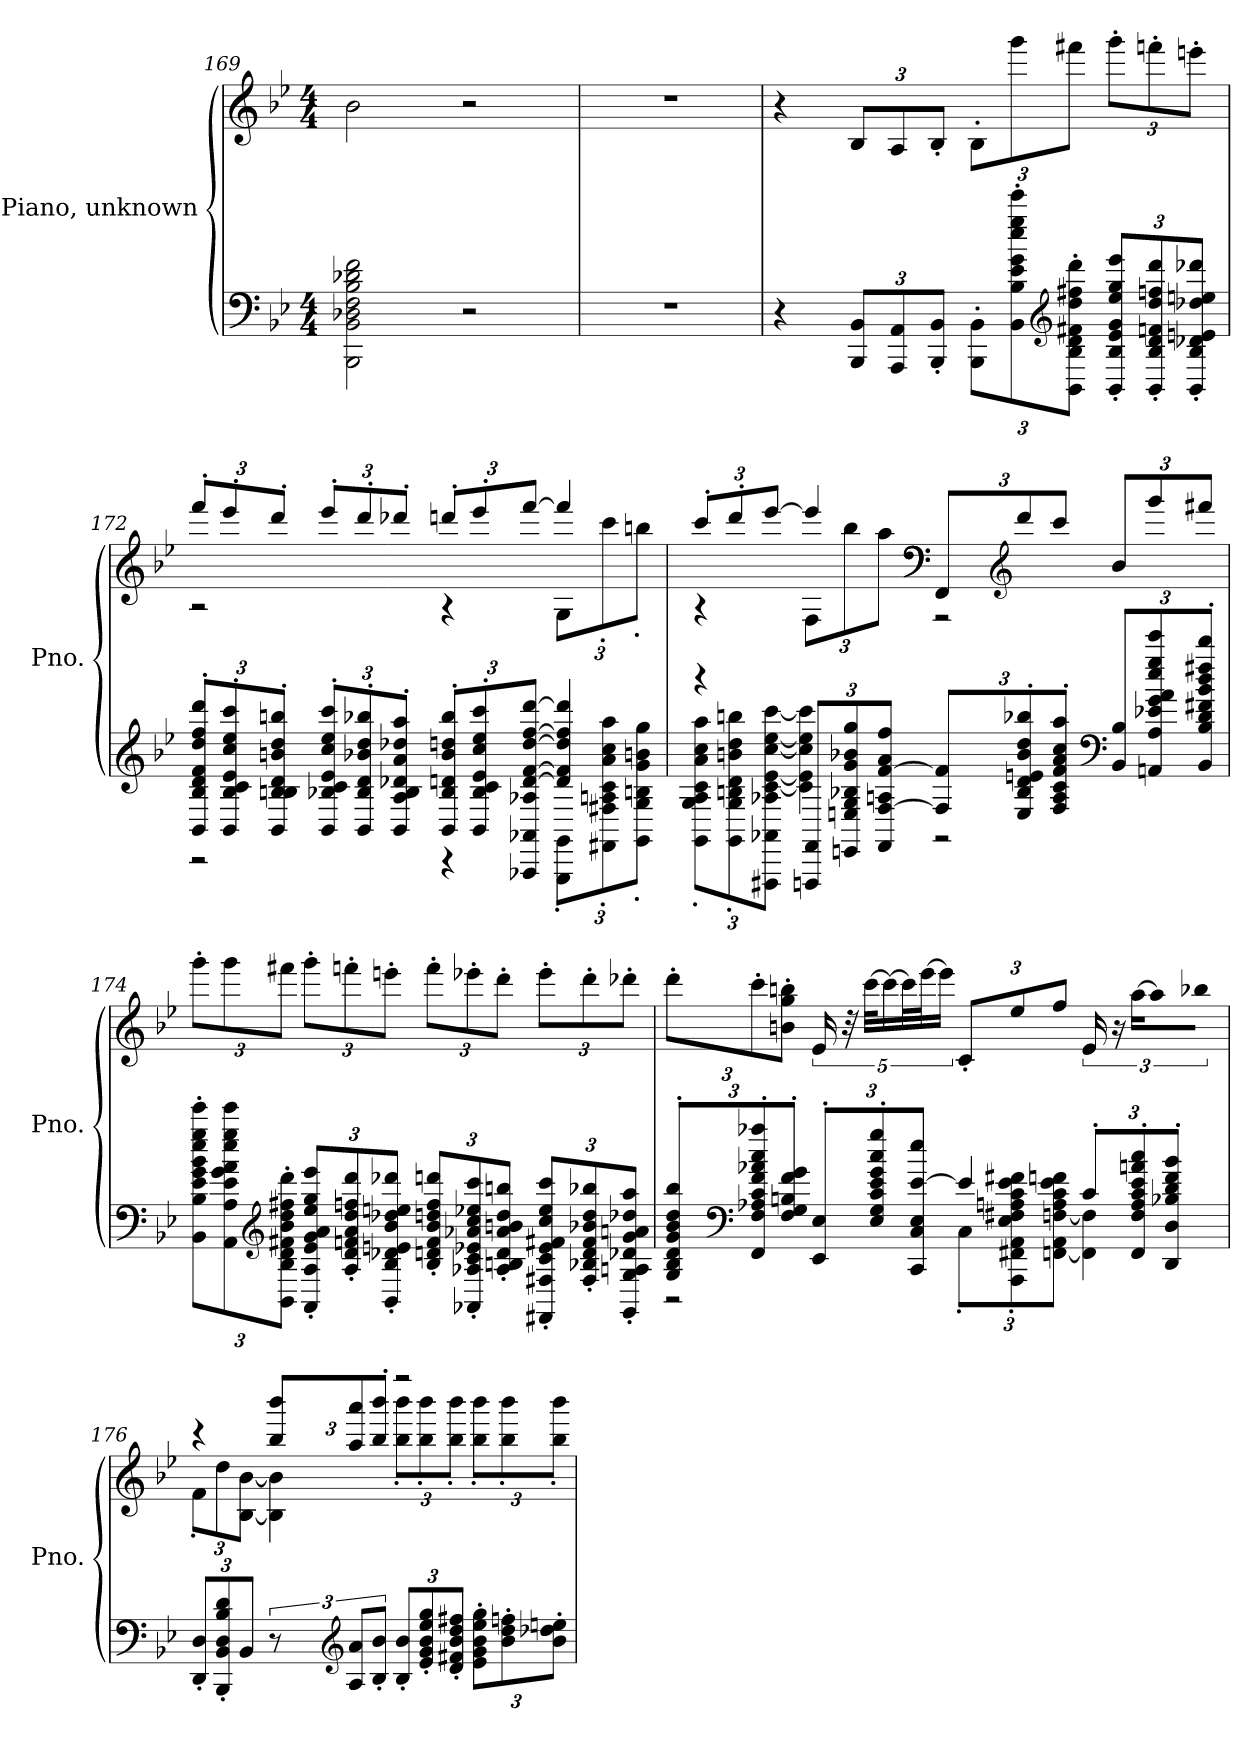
**kern	**kern
*part1	*part1
*staff2	*staff1
*I"Piano, unknown	*
*I'Pno.	*
!!LO:PB:g=z
*clefF4	*clefG2
*k[b-e-]	*k[b-e-]
*M4/4	*M4/4
=169	=169
2BBB-\ 2BB-\ 2D-X\ 2F\ 2B-\ 2d-X\ 2f\	2b-\
2r	2r
=170	=170
1r	1r
=171	=171
4r	4r
*Xbrackettup	*Xbrackettup
12BBB-/ 12BB-/L	12B-/L
12AAA/ 12AA/	12A/
12BBB-/' 12BB-/'J	12B-'/J
12BBB-\' 12BB-\'L	12B-'\L
12BB-\' 12B-\' 12e-\' 12g\' 12ee-\' 12gg\' 12eee-\'	12ggg\
*clefG2	*
12BB-\' 12B-\' 12d\' 12f#X\' 12dd\' 12ff#X\' 12ddd\'J	12fff#X\J
12BB-/' 12B-/' 12e-/' 12g/' 12ee-/' 12gg/' 12eee-/'L	12ggg'\L
12BB-/' 12B-/' 12d/' 12fn/' 12dd/' 12ffn/' 12ddd/'	12fffn'\
12BB-/' 12B-/' 12d-X/' 12en/' 12dd-X/' 12een/' 12ddd-X/'J	12eeen'\J
!!LO:LB:g=z
=172	=172
*^	*^
12BB-/' 12B-/' 12d/' 12f/' 12dd/' 12ff/' 12ddd/'L	2r	12fff'/L	2r
12BB-/' 12B-/' 12c/' 12e-/' 12cc/' 12ee-/' 12ccc/'	.	12eee-'/	.
12BB-/' 12B-/' 12Bn/' 12d/' 12bn/' 12dd/' 12bbn/'J	.	12ddd'/J	.
12BB-/' 12B-X/' 12c/' 12e-/' 12cc/' 12ee-/' 12ccc/'L	.	12eee-'/L	.
12BB-/' 12B-/' 12d/' 12b-X/' 12dd/' 12bb-X/'	.	12ddd'/	.
12BB-/' 12A/' 12B-/' 12d-X/' 12a/' 12dd-X/' 12aa/'J	.	12ddd-X'/J	.
12BB-/' 12B-/' 12dn/' 12b-/' 12ddn/' 12bb-/'L	4r	12dddn'/L	4r
12BB-/' 12B-/' 12c/' 12e-/' 12cc/' 12ee-/' 12ccc/'	.	12eee-'/	.
12AAA-X/ 12AA-X/ 12A-X/ [12d/ [12f/ [12dd/ [12ff/ [12ddd/J	.	[12fff/J	.
4d/] 4f/] 4dd/] 4ff/] 4ddd/]	12GGG\' 12GG\'L	4fff/]	12G\L
.	12FF#X\' 12F#X\' 12An\' 12c\' 12a\' 12cc\' 12aa\'	.	12ccc'\
.	12GG\' 12G\' 12Bn\' 12g\' 12bn\' 12gg\'J	.	12bbn'\J
!!LO:LB:g=z	!!
=173	=173	=173	=173
4r	12GG\' 12G\' 12A\' 12c\' 12a\' 12cc\' 12aa\'L	12ccc'/L	4r
.	12GG\' 12G\' 12Bn\' 12d\' 12bn\' 12dd\' 12bbn\'	12ddd'/	.
.	12FFF#X\ 12AA-X\ 12A-X\ [12c\ [12e-\ [12cc\ [12ee-\ [12ccc\J	[12eee-/J	.
12FFFn/ 12FF/L	4c\] 4e-\] 4cc\] 4ee-\] 4ccc\]	4eee-/]	12F\L
12EEn/ 12En/ 12G/ 12B-X/ 12g/ 12b-X/ 12gg/	.	.	12bb-\
12FF/ [12F/ 12An/ [12f/ 12a/ 12ff/J	.	.	12aa\J
*	*	*clefF4	*
12F/] 12f/]L	2r	12FF/L	2r
*	*	*clefG2	*
12E/' 12B-/' 12d/' 12en/' 12b-/' 12dd/' 12bb-X/'	.	12ddd/	.
12F/' 12A/' 12c/' 12f/' 12a/' 12cc/' 12aa/'J	.	12ccc/J	.
*clefF4	*	*	*
12BB-/ 12B-/L	.	12b-/L	.
12AAn/ 12A/ 12e-X/ 12g/ 12a/ 12ee-/ 12gg/ 12eee-/	.	12ggg/	.
12BB-/' 12B-/' 12d/' 12f#X/' 12b-/' 12dd/' 12ff#X/' 12ddd/'J	.	12fff#X/J	.
*v	*v	*	*
*	*v	*v
!!LO:LB:g=z
=174	=174
12BB-\' 12B-\' 12e-\' 12g\' 12b-\' 12ee-\' 12gg\' 12eee-\'L	12ggg'\L
12AA\ 12A\ 12e-\ 12g\ 12a\ 12ee-\ 12gg\ 12eee-\	12ggg\
*clefG2	*
12BB-\' 12B-\' 12d\' 12f#X\' 12b-\' 12dd\' 12ff#X\' 12ddd\'J	12fff#X\J
12AA/' 12A/' 12e-/' 12g/' 12a/' 12ee-/' 12gg/' 12eee-/'L	12ggg'\L
12A/' 12d/' 12fn/' 12a/' 12dd/' 12ffn/' 12ddd/'	12fffn'\
12BB-/' 12B-/' 12d-X/' 12en/' 12b-/' 12dd-X/' 12een/' 12ddd-X/'J	12eeen'\J
12B-/' 12dn/' 12f/' 12b-/' 12ddn/' 12ff/' 12dddn/'L	12fff'\L
12AA-X/' 12A-X/' 12c/' 12e-X/' 12a-X/' 12cc/' 12ee-X/' 12ccc/'	12eee-X'\
12A-/' 12Bn/' 12d/' 12a-/' 12bn/' 12dd/' 12bbn/'J	12ddd'\J
12FF#X/' 12F#X/' 12c/' 12e-/' 12f#X/' 12cc/' 12ee-/' 12ccc/'L	12eee-'\L
12F#/' 12B-X/' 12d/' 12f#/' 12b-X/' 12dd/' 12bb-X/'	12ddd'\
12GG/' 12G/' 12An/' 12d-X/' 12g/' 12an/' 12dd-X/' 12aa/'J	12ddd-X'\J
!!LO:LB:g=z
=175	=175
*^	*
12G/' 12B-/' 12d/' 12g/' 12b-/' 12dd/' 12bb-/'L	2r	12ddd'\L
*clefF4	*	*
12FF/' 12F/' 12A-X/' 12c/' 12f/' 12a-X/' 12cc/' 12aa-X/'	.	12ccc'\
12F/' 12G/' 12Bn/' 12f/' 12g/'J	.	12bn\' 12gg\' 12bbn\'J
*	*	*brackettup
12EE-/' 12E-/'L	.	20e-/
.	.	40r
.	.	[40ccc\KLL
12E-/' 12G/' 12c/' 12e-/' 12g/' 12cc/' 12gg/'	.	.
.	.	20ccc\_
.	.	40ccc\L]
12CC/ 12C/ 12E-/ [12e-/ 12ee-/J	.	.
.	.	[40eee-\J
.	.	20eee-\JJ]
*	*	*Xbrackettup
4e-/]	12C'\L	12c'/L
.	12AAA\' 12FF#X\' 12AA\' 12E-\' 12F#X\' 12An\' 12c\' 12e-\' 12f#X\'	12ee-/
.	[12FFn\ 12AA\ [12Fn\ 12A\ 12c\ 12e-\ 12fn\J	12ff/J
*	*	*brackettup
12c'/L	4FF\] 4F\]	24e-/
.	.	24r
12FF/' 12F/' 12A/' 12c/' 12e-/' 12an/' 12cc/'	.	[24aa\LL
.	.	16aa\]
12DD/' 12D/' 12B-X/' 12d/' 12f/' 12b-/'J	.	.
.	.	16bb-X\JJ
*v	*v	*
!!LO:LB:g=z
=176	=176
*	*^
*	*	*Xbrackettup
12DD/' 12D/'L	4r	12f'\L
12BBB-/' 12BB-/' 12D/' 12B-/' 12d/'	.	12dd\
12BB-/J	.	[12B-\ [12b-\J
*brackettup	*	*
12r	12bb-/ 12bbb-/L	4B-\] 4b-\]
*clefG2	*	*
12A/ 12a/L	12aa/ 12aaa/	.
12B-/' 12b-/'J	12bb-/' 12bbb-/'J	.
*Xbrackettup	*	*
12B-/' 12b-/'L	2r	12bb-\' 12bbb-\'L
12e-/' 12g/' 12b-/' 12ee-/' 12gg/'	.	12bb-\' 12bbb-\'
12d/' 12f#X/' 12b-/' 12dd/' 12ff#X/'J	.	12bb-\' 12bbb-\'J
12e-\' 12g\' 12b-\' 12ee-\' 12gg\'L	.	12bb-\' 12bbb-\'L
12b-\' 12dd\' 12ffn\'	.	12bb-\' 12bbb-\'
12b-\' 12dd-X\' 12een\'J	.	12bb-\' 12bbb-\'J
*	*v	*v
=	=
*-	*-
